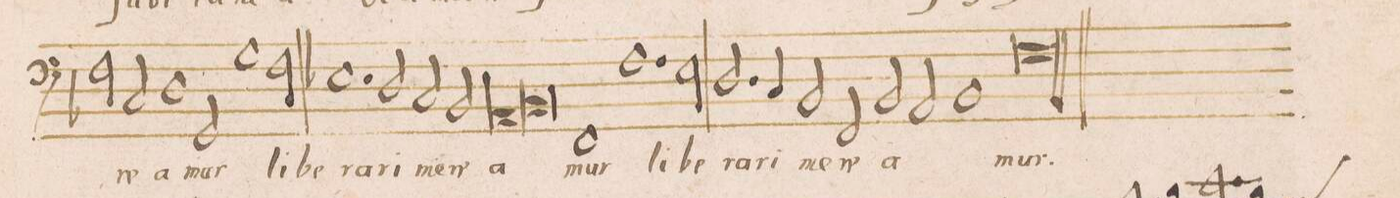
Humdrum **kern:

**kern	**text
*I"BASVS	*
*clefF4	*
*k[b-]	*
*met(c|)	*
*M2/1	*
2F\	.
2C/	-re
=34	=34
1D	a-
2GG/	-mur
[2G\	li-
=35	=35
2G\]	.
2F\	-be-
[1E-X	-ra-
=36	=36
2E-\]	.
2D/	-ri
2C/	me-
2BB-/	-re-
=37	=37
*lig	*
1AA	-a-
1BB-	.
*Xlig	*
=38	=38
1FF	-mur
[1F	li-
=39	=39
2F\]	.
2E\	-be-
2.D/	-ra-
4C/	-ri
=40	=40
2BB-/	me-
2FF/	-re-
2BB-/	-a-
2AA/	.
=41	=41
1BB-	.
[1F	-mur.
=42	=42
0F]	.
==	==
*-	*-
